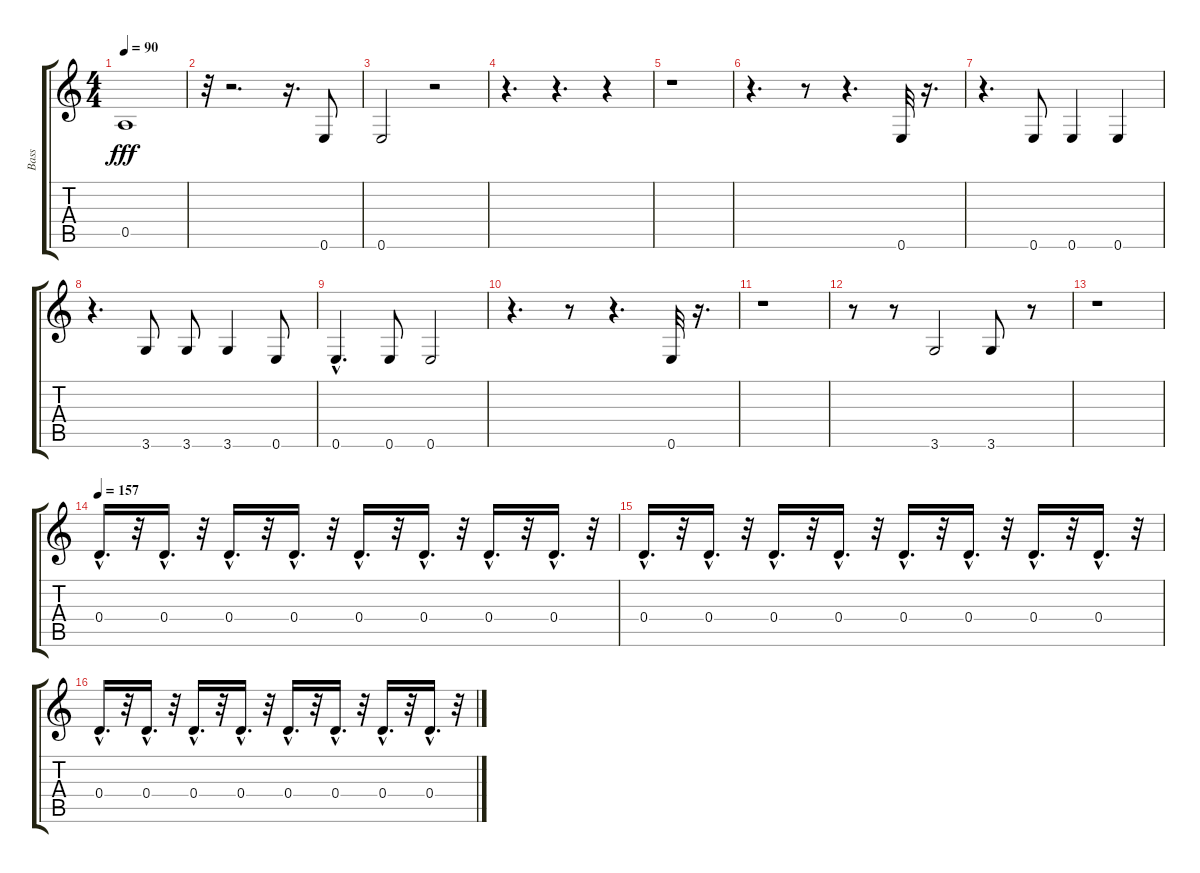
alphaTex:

\track ("Bass" "Bass") {instrument fretlessbass}
\staff {score tabs}
\tuning (E4 B3 G3 D3 A2 E2) {hide}
\ts (4 4)
\tempo 90
\clef g2
\ks c
0.5.1{dy fff} |
r.32 r.2{d} r.16{d} 0.6.8 |
0.6.2 r.2 |
r.4{d} r.4{d} r.4 |
r.1 |
r.4{d} r.8 r.4{d} 0.6.32 r.16{d} |
r.4{d} 0.6.8 0.6.4 0.6.4 |
r.4{d} 3.6.8 3.6.8 3.6.4 0.6.8 |
0.6{hac}.4{d} 0.6.8 0.6.2 |
r.4{d} r.8 r.4{d} 0.6.32 r.16{d} |
r.1 |
r.8 r.8 3.6.2 3.6.8 r.8 |
r.1 |
\tempo 157
0.4{hac}.16{d} r.32 0.4{hac}.16{d} r.32 0.4{hac}.16{d} r.32 0.4{hac}.16{d} r.32 0.4{hac}.16{d} r.32 0.4{hac}.16{d} r.32 0.4{hac}.16{d} r.32 0.4{hac}.16{d} r.32 |
0.4{hac}.16{d} r.32 0.4{hac}.16{d} r.32 0.4{hac}.16{d} r.32 0.4{hac}.16{d volume 16} r.32 0.4{hac}.16{d} r.32 0.4{hac}.16{d} r.32 0.4{hac}.16{d} r.32 0.4{hac}.16{d} r.32 |
0.4{hac}.16{d} r.32 0.4{hac}.16{d} r.32 0.4{hac}.16{d} r.32 0.4{hac}.16{d} r.32 0.4{hac}.16{d} r.32 0.4{hac}.16{d} r.32 0.4{hac}.16{d} r.32 0.4{hac}.16{d} r.32
